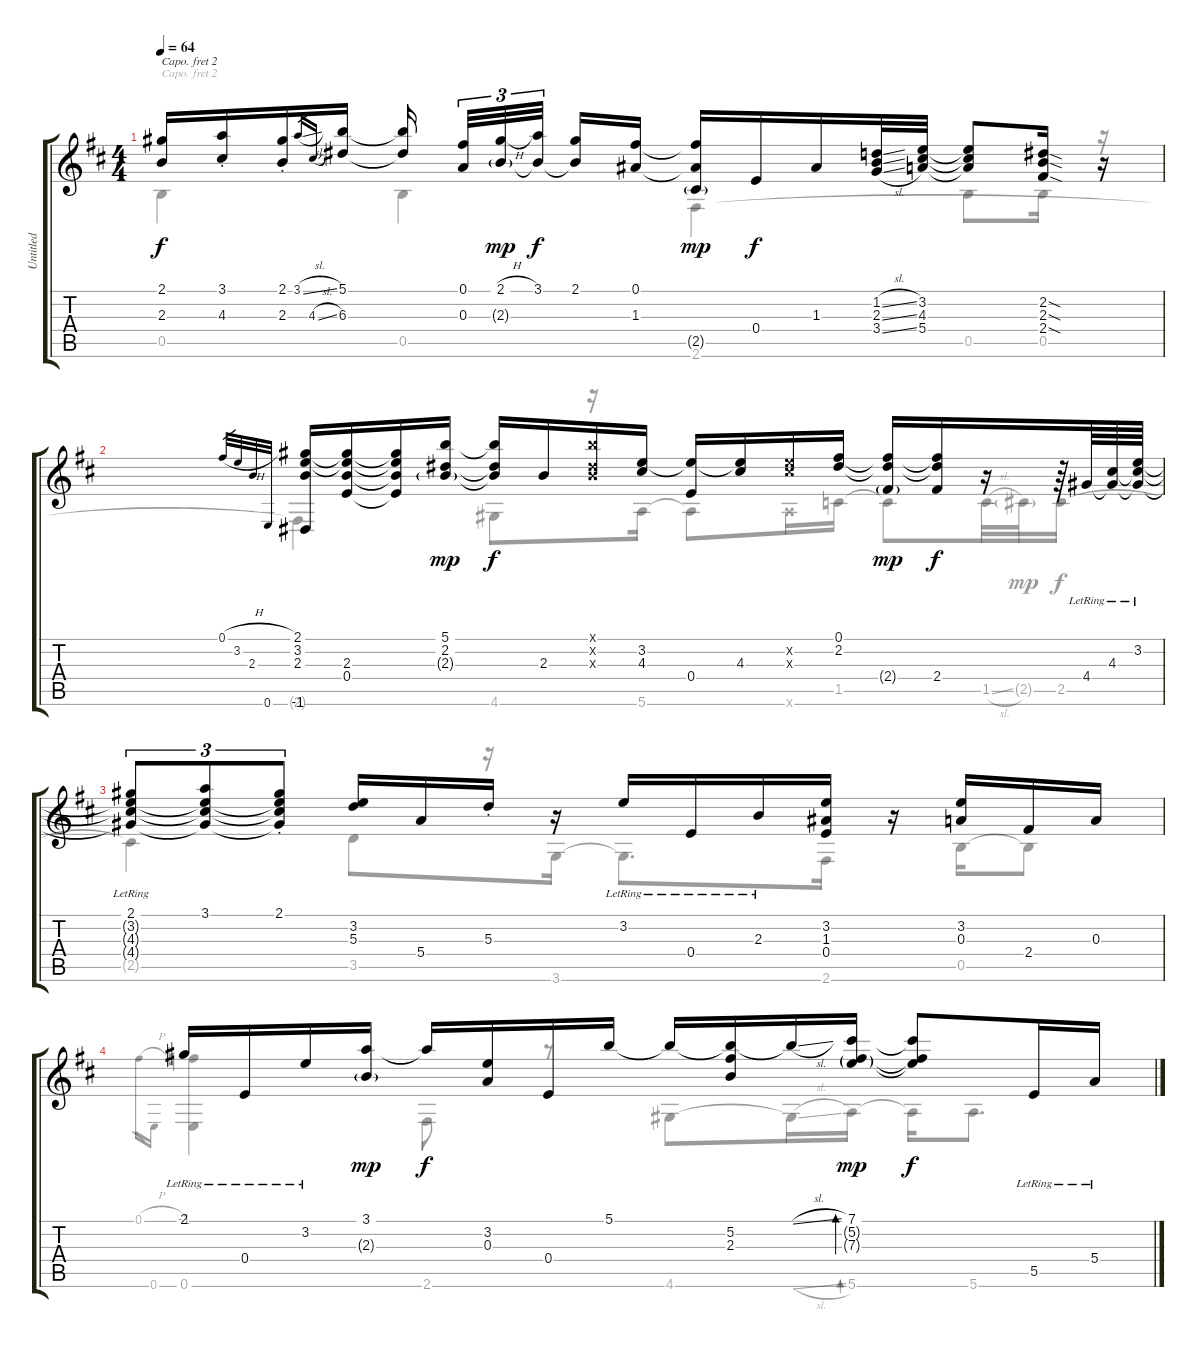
\track ("Untitled" "Untitled") {instrument acousticguitarnylon}
\staff {score tabs}
\capo 2
\tuning (E4 B3 G3 D3 A2 D2) {hide}
\voice
\ts (4 4)
\tempo 64
\clef g2
\ks d
(2.1{t} 2.3{t}).16{dy f} (3.1{st} 4.3{st}).16 (2.1{st} 2.3{st}).16 3.1{sl}.16{gr} 4.3{sl}.16{gr} (5.1 6.3).16 (5.1{t} 6.3{t}).16{beam splitsecondary} (0.1 0.3).32{tu (3 2)} (2.1{h} 2.3{g}).32{tu (3 2) dy mp} (3.1 2.3{t}).32{tu (3 2) dy f beam splitsecondary} (2.1 2.3{t}).16 (0.1 1.3).16 (0.1{t} 1.3{t} 2.5{g}).16{dy mp} 0.4.16{dy f} 1.3.16 (1.2{sl} 2.3{sl} 3.4{sl}).32 (3.2 4.3 5.4).32 (3.2{t} 4.3{t} 5.4{t}).8 (2.2{sod} 2.3{sod} 2.4{sod}).16 r.16 |
0.1{h}.32{gr} 3.2.32{gr} 2.3.32{gr} 0.6.32{gr} (2.1 3.2 2.3 -1.6).16 (2.1{t} 3.2{t} 2.3 0.4).16 (2.1{t} 3.2{t} 2.3{t} 0.4{t}).16 (5.1 2.2 2.3{g}).16{dy mp} (5.1{t} 2.2{t} 2.3{t}).16{dy f} 2.3.16 (5.1{x} 2.2{x} 2.3{x}).16 (3.2 4.3).16 (3.2{t} 0.4).16 (3.2{t} 4.3).16 (3.2{x} 4.3{x}).16 (0.1 2.2).16 (0.1{t} 2.2{t} 2.4{g}).16{dy mp} (0.1{t} 2.2{t} 2.4).16{dy f} r.16 r.64 4.4{lr}.64 (4.3{lr} 4.4{t}).64 (3.2{lr} 4.3{t} 4.4{t}).64 |
(2.1{lr} 3.2{t} 4.3{t} 4.4{t}).8{tu (3 2)} (3.1 3.2{t} 4.3{t} 4.4{t}).8{tu (3 2)} (2.1{st} 3.2{t} 4.3{t} 4.4{t}).8{tu (3 2)} (3.2 5.3).16 5.4.16 5.3{st}.16 r.16 3.2{lr}.16 0.4{lr}.16 2.3{lr}.16 (3.2 1.3 0.4).16 r.16 (3.2 0.3).16 2.4.16 0.3.16 |
2.1{lr}.16 0.4{lr}.16 3.2{lr}.16 (3.1 2.3{g}).16{dy mp} 3.1{t}.16{dy f} (3.2 0.3).16 0.4.16 5.1.16 5.1{t}.16 (5.1{t} 5.2 2.3).16 5.1{sl t}.16 (7.1 5.2{g} 7.3{g}).16{bd 30 dy mp} (7.1{t} 5.2{t} 7.3{t}).8{dy f} 5.5{lr}.16 5.4{lr}.16
\voice
\clef g2
\ottava regular
\simile none
\ks d
0.5.4{dy f} 0.5.4 2.6.4 0.5.8 0.5.16 r.16 |
2.6{t}.4 4.6.8 r.16 5.6.16 5.6{t}.8 5.6{x}.16 1.5.16 1.5{t}.8 1.5{sl}.32 2.5{g}.32{dy mp} 2.5.16{dy f} |
2.5{t}.4 3.5.8 r.16 3.6.16 3.6{t}.8{d} 2.6.16 r.16 0.5.16 0.5{t}.8 |
0.1{h}.16{gr} 0.6.16{gr} (-1.1 0.6).4 2.6.8 r.8 4.6.8 4.6{sl t}.16 5.6.16{bd 30} 5.6{t}.16 5.6.8{d}
